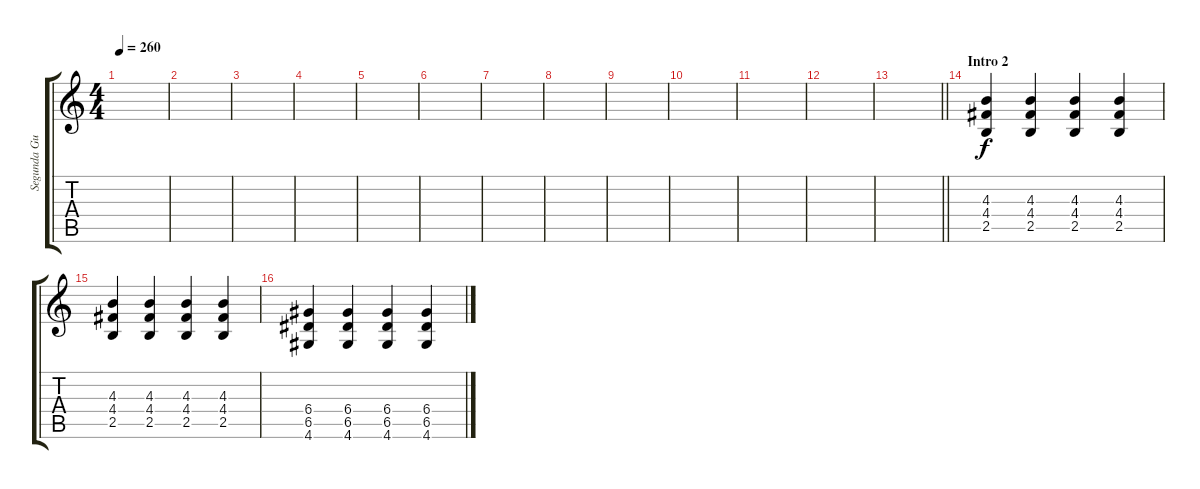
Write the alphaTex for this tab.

\track ("Segunda Guitarra" "Segunda Gu") {instrument distortionguitar}
\staff {score tabs}
\tuning (E4 B3 G3 D3 A2 E2) {hide}
\ts (4 4)
\tempo 260
\clef g2
\ks c
|
|
|
|
|
|
|
|
|
|
|
|
\barLineRight lightlight
|
\section ("" "Intro 2")
(4.3 4.4 2.5).4 (4.3 4.4 2.5).4 (4.3 4.4 2.5).4 (4.3 4.4 2.5).4 |
(4.3 4.4 2.5).4 (4.3 4.4 2.5).4 (4.3 4.4 2.5).4 (4.3 4.4 2.5).4 |
(6.4 6.5 4.6).4 (6.4 6.5 4.6).4 (6.4 6.5 4.6).4 (6.4 6.5 4.6).4
